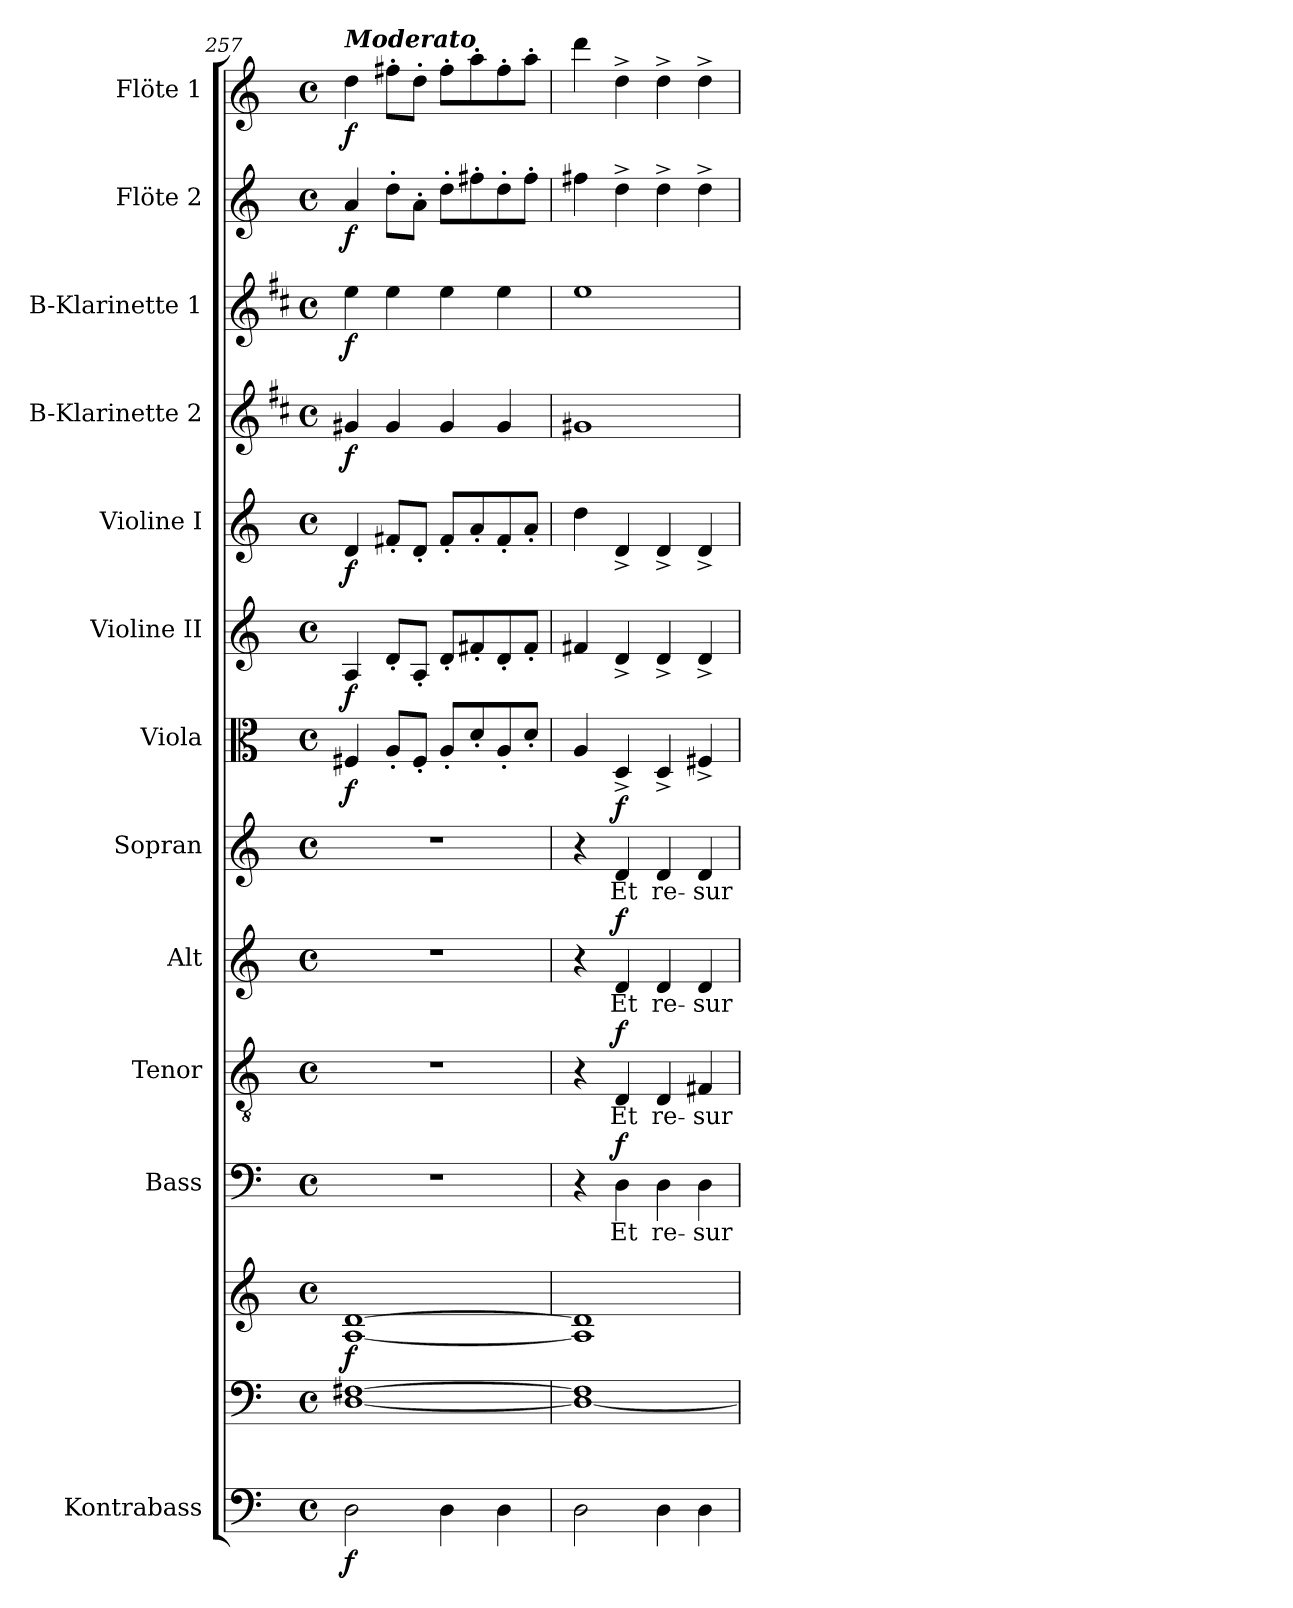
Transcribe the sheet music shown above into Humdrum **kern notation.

**kern	**dynam	**kern	**kern	**dynam	**kern	**text	**dynam	**kern	**text	**dynam	**kern	**text	**dynam	**kern	**text	**dynam	**kern	**dynam	**kern	**dynam	**kern	**dynam	**kern	**dynam	**kern	**dynam	**kern	**dynam	**kern	**dynam
*part13	*part13	*part12	*part12	*part12	*part11	*part11	*part11	*part10	*part10	*part10	*part9	*part9	*part9	*part8	*part8	*part8	*part7	*part7	*part6	*part6	*part5	*part5	*part4	*part4	*part3	*part3	*part2	*part2	*part1	*part1
*staff14	*staff14	*staff13	*staff12	*staff12/13	*staff11	*staff11	*staff11	*staff10	*staff10	*staff10	*staff9	*staff9	*staff9	*staff8	*staff8	*staff8	*staff7	*staff7	*staff6	*staff6	*staff5	*staff5	*staff4	*staff4	*staff3	*staff3	*staff2	*staff2	*staff1	*staff1
*I"Kontrabass	*	*	*	*	*I"Bass	*	*	*I"Tenor	*	*	*I"Alt	*	*	*I"Sopran	*	*	*I"Viola	*	*I"Violine II	*	*I"Violine I	*	*I"B-Klarinette 2	*	*I"B-Klarinette 1	*	*I"Flöte 2	*	*I"Flöte 1	*
*I'Kb.	*	*	*	*	*I'B.	*	*	*I'T.	*	*	*I'A.	*	*	*I'S.	*	*	*I'Vla.	*	*I'Vl. II	*	*I'Vl. I	*	*I'B Kl. 2	*	*I'B Kl. 1	*	*I'Fl. 2	*	*I'Fl. 1	*
*clefF4	*	*clefF4	*clefG2	*	*clefF4	*	*	*clefGv2	*	*	*clefG2	*	*	*clefG2	*	*	*clefC3	*	*clefG2	*	*clefG2	*	*clefG2	*	*clefG2	*	*clefG2	*	*clefG2	*
*ITrd7c12	*	*	*	*	*	*	*	*	*	*	*	*	*	*	*	*	*	*	*	*	*	*	*ITrd1c2	*	*ITrd1c2	*	*	*	*	*
*k[]	*	*k[]	*k[]	*	*k[]	*	*	*k[]	*	*	*k[]	*	*	*k[]	*	*	*k[]	*	*k[]	*	*k[]	*	*k[]	*	*k[]	*	*k[]	*	*k[]	*
*C:	*	*C:	*C:	*	*C:	*	*	*C:	*	*	*C:	*	*	*C:	*	*	*C:	*	*C:	*	*C:	*	*C:	*	*C:	*	*C:	*	*C:	*
*M4/4	*	*M4/4	*M4/4	*	*M4/4	*	*	*M4/4	*	*	*M4/4	*	*	*M4/4	*	*	*M4/4	*	*M4/4	*	*M4/4	*	*M4/4	*	*M4/4	*	*M4/4	*	*M4/4	*
*met(c)	*	*met(c)	*met(c)	*	*met(c)	*	*	*met(c)	*	*	*met(c)	*	*	*met(c)	*	*	*met(c)	*	*met(c)	*	*met(c)	*	*met(c)	*	*met(c)	*	*met(c)	*	*met(c)	*
=257	=257	=257	=257	=257	=257	=257	=257	=257	=257	=257	=257	=257	=257	=257	=257	=257	=257	=257	=257	=257	=257	=257	=257	=257	=257	=257	=257	=257	=257	=257
!	!	!	!	!	!	!	!	!	!	!	!	!	!	!	!	!	!	!	!	!	!	!	!	!	!	!	!	!	!LO:TX:a:Bi:t=Moderato	!
!	!LO:DY:b	!	!	!LO:DY:b	!	!	!	!	!	!	!	!	!	!	!	!	!	!LO:DY:b	!	!LO:DY:b	!	!LO:DY:b	!	!LO:DY:b	!	!LO:DY:b	!	!LO:DY:b	!	!LO:DY:b
2DD\	f	[<1D [1F#X	[1A [1d	f	1r	.	.	1r	.	.	1r	.	.	1r	.	.	4F#X/	f	4A/	f	4d/	f	4f#X/	f	4dd\	f	4a/	f	4dd\	f
.	.	.	.	.	.	.	.	.	.	.	.	.	.	.	.	.	8A'</L	.	8d'</L	.	8f#X'</L	.	4f#/	.	4dd\	.	8dd'>\L	.	8ff#X'>\L	.
.	.	.	.	.	.	.	.	.	.	.	.	.	.	.	.	.	8F#'</J	.	8A'</J	.	8d'</J	.	.	.	.	.	8a'>\J	.	8dd'>\J	.
4DD\	.	.	.	.	.	.	.	.	.	.	.	.	.	.	.	.	8A'</L	.	8d'</L	.	8f#'</L	.	4f#/	.	4dd\	.	8dd'>\L	.	8ff#'>\L	.
.	.	.	.	.	.	.	.	.	.	.	.	.	.	.	.	.	8d'</	.	8f#X'</	.	8a'</	.	.	.	.	.	8ff#X'>\	.	8aa'>\	.
4DD\	.	.	.	.	.	.	.	.	.	.	.	.	.	.	.	.	8A'</	.	8d'</	.	8f#'</	.	4f#/	.	4dd\	.	8dd'>\	.	8ff#'>\	.
.	.	.	.	.	.	.	.	.	.	.	.	.	.	.	.	.	8d'</J	.	8f#'</J	.	8a'</J	.	.	.	.	.	8ff#'>\J	.	8aa'>\J	.
=258	=258	=258	=258	=258	=258	=258	=258	=258	=258	=258	=258	=258	=258	=258	=258	=258	=258	=258	=258	=258	=258	=258	=258	=258	=258	=258	=258	=258	=258	=258
2DD\	.	1D_ 1F#]	1A] 1d]	.	4r	.	.	4r	.	.	4r	.	.	4r	.	.	4A/	.	4f#X/	.	4dd\	.	1f#X	.	1dd	.	4ff#X\	.	4ddd\	.
!	!	!	!	!	!	!LO:LY:b	!LO:DY:a	!	!LO:LY:b	!LO:DY:a	!	!LO:LY:b	!LO:DY:a	!	!LO:LY:b	!LO:DY:a	!	!	!	!	!	!	!	!	!	!	!	!	!	!
.	.	.	.	.	4D\	Et	f	4D/	Et	f	4d/	Et	f	4d/	Et	f	4D^</	.	4d^</	.	4d^</	.	.	.	.	.	4dd^>\	.	4dd^>\	.
!	!	!	!	!	!	!LO:LY:b	!	!	!LO:LY:b	!	!	!LO:LY:b	!	!	!LO:LY:b	!	!	!	!	!	!	!	!	!	!	!	!	!	!	!
4DD\	.	.	.	.	4D\	re-	.	4D/	re-	.	4d/	re-	.	4d/	re-	.	4D^</	.	4d^</	.	4d^</	.	.	.	.	.	4dd^>\	.	4dd^>\	.
!	!	!	!	!	!	!LO:LY:b	!	!	!LO:LY:b	!	!	!LO:LY:b	!	!	!LO:LY:b	!	!	!	!	!	!	!	!	!	!	!	!	!	!	!
4DD\	.	.	.	.	4D\	-sur-	.	4F#X/	-sur-	.	4d/	-sur-	.	4d/	-sur-	.	4F#X^</	.	4d^</	.	4d^</	.	.	.	.	.	4dd^>\	.	4dd^>\	.
=	=	=	=	=	=	=	=	=	=	=	=	=	=	=	=	=	=	=	=	=	=	=	=	=	=	=	=	=	=	=
*-	*-	*-	*-	*-	*-	*-	*-	*-	*-	*-	*-	*-	*-	*-	*-	*-	*-	*-	*-	*-	*-	*-	*-	*-	*-	*-	*-	*-	*-	*-
